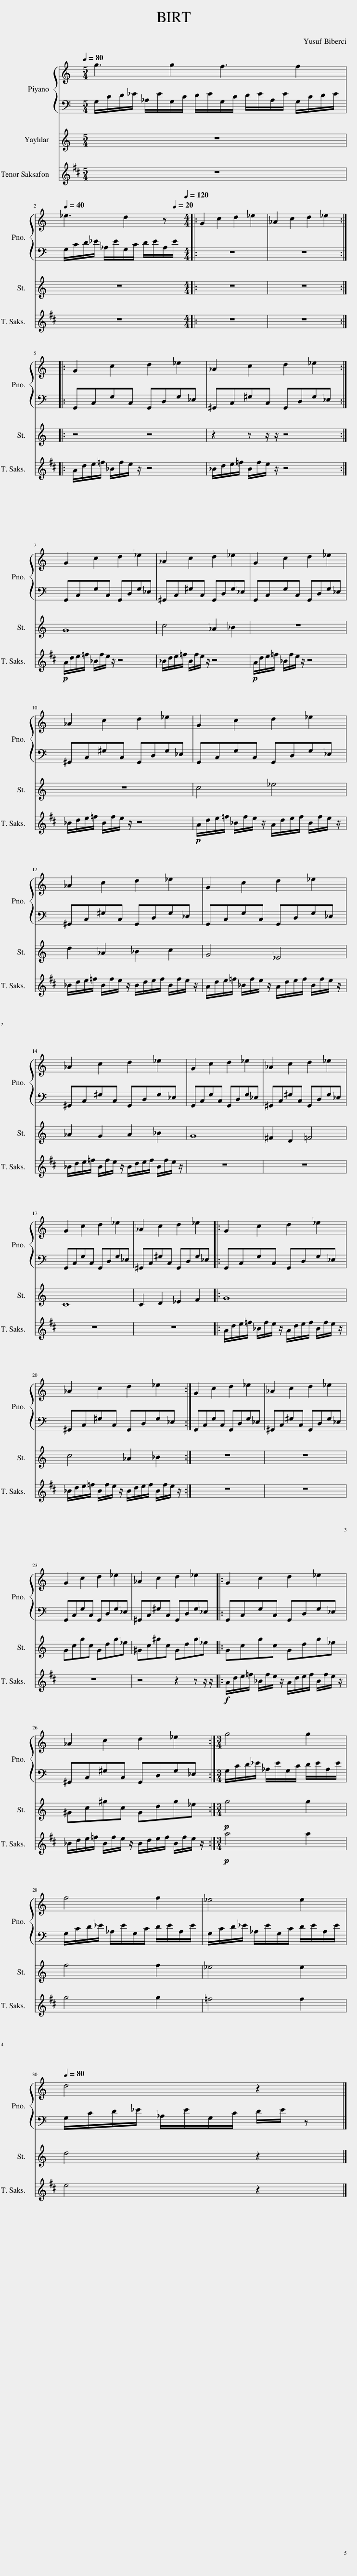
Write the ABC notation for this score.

X:1
%%score { 1 | 2 } 3 4
L:1/8
Q:1/4=80
M:5/4
I:linebreak $
K:C
V:1 treble
V:2 bass
V:3 treble
V:4 treble transpose=-14
V:1
 g3 g2 f3 f2 |$[Q:1/4=40] _e3 d2 z[Q:1/4=20] |:[M:4/4][Q:1/4=120] G2 c2 d2 _e2 | _A2 c2 d2 _e2 ::$ G2 c2 d2 _e2 | %5
 _A2 c2 d2 _e2 :|$ G2 c2 d2 _e2 | _A2 c2 d2 _e2 | G2 c2 d2 _e2 |$ _A2 c2 d2 _e2 | %10
 G2 c2 d2 _e2 |$ _A2 c2 d2 _e2 | G2 c2 d2 _e2 |$ _A2 c2 d2 _e2 | G2 c2 d2 _e2 | %15
 _A2 c2 d2 _e2 |$ G2 c2 d2 _e2 | _A2 c2 d2 _e2 |: G2 c2 d2 _e2 |$ _A2 c2 d2 _e2 :| %20
 G2 c2 d2 _e2 | _A2 c2 d2 _e2 |$ G2 c2 d2 _e2 | _A2 c2 d2 _e2 |: G2 c2 d2 _e2 |$ %25
 _A2 c2 d2 _e2 :|[M:3/4] g4 g2 |$ f4 f2 | _e4 e2 |$[Q:1/4=80] d4 z2 |] %30
V:2
 G,/C/D/_E/ _A,/E/G,/C/ D/E/G,/C/ D/E/A,/E/ G,/C/D/E/ |$ G,/C/D/_E/ _A,/E/G,/C/ D/E/A,/E/ |:[M:4/4] z8 | z8 ::$ G,,C,G,C, G,,D,G,_E, | %5
 ^G,,C,^G,C, G,,D,G,_E, :|$ G,,C,G,C, G,,D,G,_E, | ^G,,C,^G,C, G,,D,G,_E, | G,,C,G,C, G,,D,G,_E, |$ ^G,,C,^G,C, G,,D,G,_E, | %10
 G,,C,G,C, G,,D,G,_E, |$ ^G,,C,^G,C, G,,D,G,_E, | G,,C,G,C, G,,D,G,_E, |$ ^G,,C,^G,C, G,,D,G,_E, | G,,C,G,C, G,,D,G,_E, | %15
 ^G,,C,^G,C, G,,D,G,_E, |$ G,,C,G,C, G,,D,G,_E, | ^G,,C,^G,C, G,,D,G,_E, |: G,,C,G,C, G,,D,G,_E, |$ ^G,,C,^G,C, G,,D,G,_E, :| %20
 G,,C,G,C, G,,D,G,_E, | ^G,,C,^G,C, G,,D,G,_E, |$ G,,C,G,C, G,,D,G,_E, | ^G,,C,^G,C, G,,D,G,_E, |: G,,C,G,C, G,,D,G,_E, |$ %25
 ^G,,C,^G,C, G,,D,G,_E, :|[M:3/4] G,/C/D/_E/ _A,/E/G,/C/ D/E/A,/E/ |$ G,/C/D/_E/ _A,/E/G,/C/ D/E/A,/E/ | G,/C/D/_E/ _A,/E/G,/C/ D/E/A,/E/ |$ G,/C/D/_E/ _A,/E/G,/C/ D/E/ z |] %30
V:3
 z10 |$ z6 |:[M:4/4] z8 | z8 ::$ z4 z4 | %5
 z2 z z/ z/ z4 :|$ G8 | c4 _A2 _B2 | z8 |$ z8 | %10
 c4 _e4 |$ d2 _A2 _B2 c2 | G4 _E4 |$ _A2 G2 A2 _B2 | G8 | %15
 ^F2 D2 =F4 |$ C8 | C2 D2 _E2 F2 |: G8 |$ c4 _A2 _B2 :| %20
 z8 | z8 |$ Gcgc Gdg_e | ^Gc^gc Gdg_e |: Gcgc Gdg_e |$ %25
 ^Gc^gc Gdg_e :|[M:3/4]!p! g4 g2 |$ f4 f2 | _e4 e2 |$ d4 z2 |] %30
V:4
[K:D] z10 |$ z6 |:[M:4/4] z8 | z8 ::$ A/d/e/=f/ _B/f/e/ z/ z4 | %5
 _B/d/e/=f/ B/f/e/ z/ z4 :|$!p! A/d/e/=f/ _B/f/e/ z/ z4 | _B/d/e/=f/ B/f/e/ z/ z4 |!p! A/d/e/=f/ _B/f/e/ z/ z4 |$ _B/d/e/=f/ B/f/e/ z/ z4 | %10
!p! A/d/e/=f/ _B/f/e/ z/ A/d/e/f/ B/f/e/ z/ |$ _B/d/e/=f/ B/f/e/ z/ B/d/e/f/ B/f/e/ z/ | A/d/e/=f/ _B/f/e/ z/ A/d/e/f/ B/f/e/ z/ |$ _B/d/e/=f/ B/f/e/ z/ B/d/e/f/ B/f/e/ z/ | z8 | %15
 z8 |$ z8 | z8 |: A/d/e/=f/ _B/f/e/ z/ A/d/e/f/ B/f/e/ z/ |$ _B/d/e/=f/ B/f/e/ z/ B/d/e/f/ B/f/e/ z/ :| %20
 z8 | z8 |$ z8 | z4 z2 z z/ z/ |:!f! A/d/e/=f/ _B/f/e/ z/ A/d/e/f/ B/f/e/ z/ |$ %25
 _B/d/e/=f/ B/f/e/ z/ B/d/e/f/ B/f/e/ z/ :|[M:3/4]!p! a4 a2 |$ g4 g2 | =f4 f2 |$ e4 z2 |] %30
